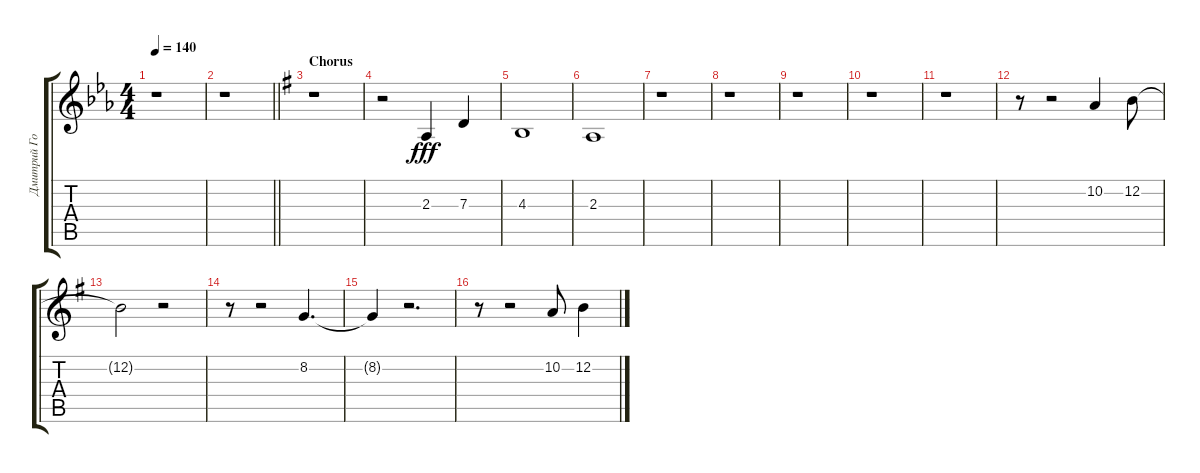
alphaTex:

\track ("Дмитрий Голяшев (Бэк-Вокал)" "Дмитрий Го") {instrument baritonesax}
\staff {score tabs}
\tuning (E4 B3 G3 D3 A2 E2) {hide}
\ts (4 4)
\tempo 140
\clef g2
\ks eb
r.1{dy f} |
\barLineRight lightlight
r.1 |
\section ("" "Chorus")
\ks g
r.1 |
r.2 2.3.4{dy fff} 7.3.4 |
4.3.1 |
2.3.1 |
r.1 |
r.1 |
r.1 |
r.1 |
r.1 |
r.8 r.2 10.2.4 12.2.8 |
12.2{t}.2 r.2 |
r.8 r.2 8.2.4{d} |
8.2{t}.4 r.2{d} |
r.8 r.2 10.2.8 12.2.4
